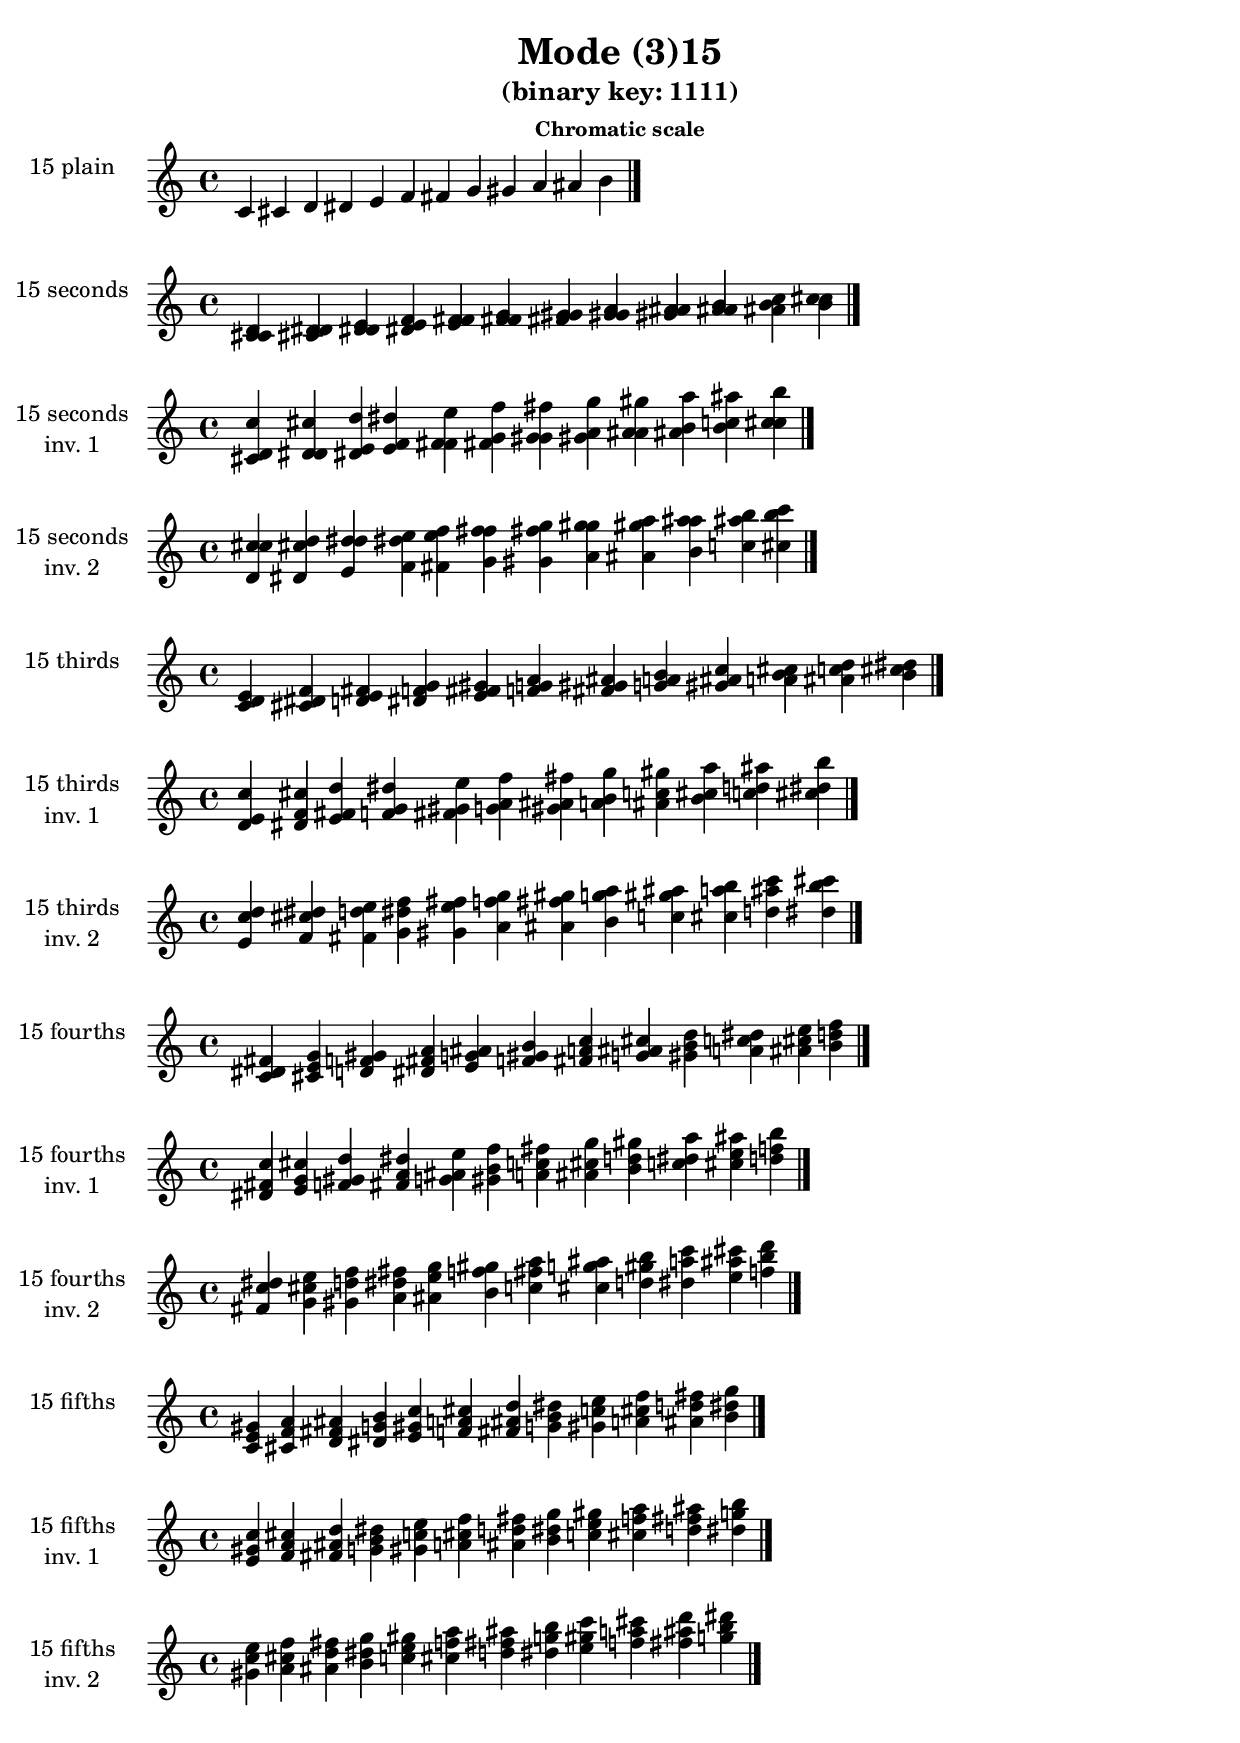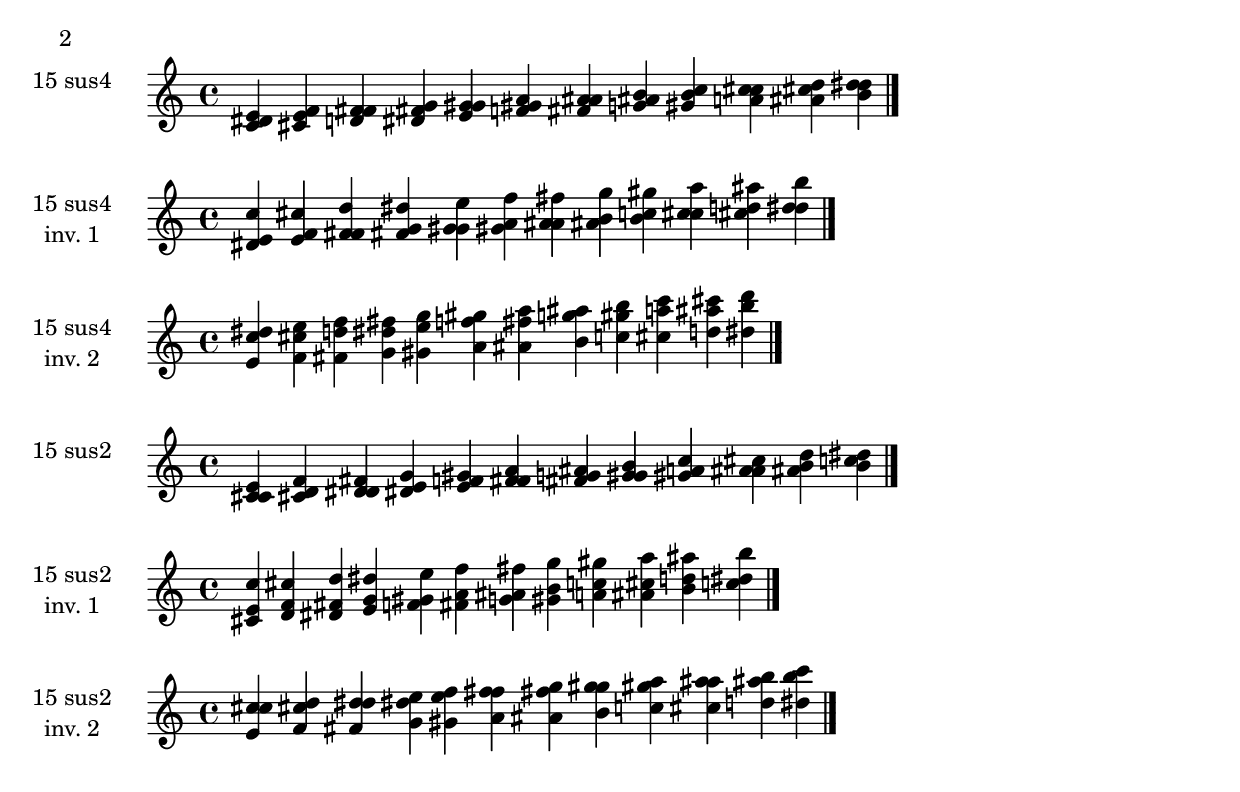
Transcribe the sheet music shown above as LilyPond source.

\version "2.19.0"

\header {
  title = "Mode (3)15"
  subtitle = "(binary key: 1111)"
  subsubtitle =  \markup { \left-align \column {
      "Chromatic scale"
    }
  }
 %% Remove default LilyPond tagline
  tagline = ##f
}

\paper {
  #(set-paper-size "a4")
}

global = {
  \key c \major
  \time 4/4
  \tempo 4=100
}

\book {
  \score {
    \new Staff \with {
      instrumentName =  \markup { \column {
         \hcenter-in #14 \line { 15 plain }
         \hcenter-in #14 \line {  } } }
      midiInstrument = "oboe"
    } { \accidentalStyle "default"
        \cadenzaOn c' cis' d' dis' e' f' fis' g' gis' a' ais' b'  \cadenzaOff \bar "|." }
    \layout { }
  }
  \score {
    \new Staff \with {
      instrumentName =  \markup { \column {
         \hcenter-in #14 \line { 15 seconds }
         \hcenter-in #14 \line {  } } }
      midiInstrument = "oboe"
    } { \accidentalStyle "default"
        \cadenzaOn <c' cis' d'> <cis' d' dis'> <d' dis' e'> <dis' e' f'> <e' f' fis'> <f' fis' g'> <fis' g' gis'> <g' gis' a'> <gis' a' ais'> <a' ais' b'> <ais' b' c''> <b' c'' cis''>  \cadenzaOff \bar "|." }
    \layout { }
  }
  \score {
    \new Staff \with {
      instrumentName =  \markup { \column {
         \hcenter-in #14 \line { 15 seconds }
         \hcenter-in #14 \line { inv. 1 } } }
      midiInstrument = "oboe"
    } { \accidentalStyle "default"
        \cadenzaOn <cis' d' c''> <d' dis' cis''> <dis' e' d''> <e' f' dis''> <f' fis' e''> <fis' g' f''> <g' gis' fis''> <gis' a' g''> <a' ais' gis''> <ais' b' a''> <b' c'' ais''> <c'' cis'' b''>  \cadenzaOff \bar "|." }
    \layout { }
  }
  \score {
    \new Staff \with {
      instrumentName =  \markup { \column {
         \hcenter-in #14 \line { 15 seconds }
         \hcenter-in #14 \line { inv. 2 } } }
      midiInstrument = "oboe"
    } { \accidentalStyle "default"
        \cadenzaOn <d' c'' cis''> <dis' cis'' d''> <e' d'' dis''> <f' dis'' e''> <fis' e'' f''> <g' f'' fis''> <gis' fis'' g''> <a' g'' gis''> <ais' gis'' a''> <b' a'' ais''> <c'' ais'' b''> <cis'' b'' c'''>  \cadenzaOff \bar "|." }
    \layout { }
  }
  \score {
    \new Staff \with {
      instrumentName =  \markup { \column {
         \hcenter-in #14 \line { 15 thirds }
         \hcenter-in #14 \line {  } } }
      midiInstrument = "oboe"
    } { \accidentalStyle "default"
        \cadenzaOn <c' d' e'> <cis' dis' f'> <d' e' fis'> <dis' f' g'> <e' fis' gis'> <f' g' a'> <fis' gis' ais'> <g' a' b'> <gis' ais' c''> <a' b' cis''> <ais' c'' d''> <b' cis'' dis''>  \cadenzaOff \bar "|." }
    \layout { }
  }
  \score {
    \new Staff \with {
      instrumentName =  \markup { \column {
         \hcenter-in #14 \line { 15 thirds }
         \hcenter-in #14 \line { inv. 1 } } }
      midiInstrument = "oboe"
    } { \accidentalStyle "default"
        \cadenzaOn <d' e' c''> <dis' f' cis''> <e' fis' d''> <f' g' dis''> <fis' gis' e''> <g' a' f''> <gis' ais' fis''> <a' b' g''> <ais' c'' gis''> <b' cis'' a''> <c'' d'' ais''> <cis'' dis'' b''>  \cadenzaOff \bar "|." }
    \layout { }
  }
  \score {
    \new Staff \with {
      instrumentName =  \markup { \column {
         \hcenter-in #14 \line { 15 thirds }
         \hcenter-in #14 \line { inv. 2 } } }
      midiInstrument = "oboe"
    } { \accidentalStyle "default"
        \cadenzaOn <e' c'' d''> <f' cis'' dis''> <fis' d'' e''> <g' dis'' f''> <gis' e'' fis''> <a' f'' g''> <ais' fis'' gis''> <b' g'' a''> <c'' gis'' ais''> <cis'' a'' b''> <d'' ais'' c'''> <dis'' b'' cis'''>  \cadenzaOff \bar "|." }
    \layout { }
  }
  \score {
    \new Staff \with {
      instrumentName =  \markup { \column {
         \hcenter-in #14 \line { 15 fourths }
         \hcenter-in #14 \line {  } } }
      midiInstrument = "oboe"
    } { \accidentalStyle "default"
        \cadenzaOn <c' dis' fis'> <cis' e' g'> <d' f' gis'> <dis' fis' a'> <e' g' ais'> <f' gis' b'> <fis' a' c''> <g' ais' cis''> <gis' b' d''> <a' c'' dis''> <ais' cis'' e''> <b' d'' f''>  \cadenzaOff \bar "|." }
    \layout { }
  }
  \score {
    \new Staff \with {
      instrumentName =  \markup { \column {
         \hcenter-in #14 \line { 15 fourths }
         \hcenter-in #14 \line { inv. 1 } } }
      midiInstrument = "oboe"
    } { \accidentalStyle "default"
        \cadenzaOn <dis' fis' c''> <e' g' cis''> <f' gis' d''> <fis' a' dis''> <g' ais' e''> <gis' b' f''> <a' c'' fis''> <ais' cis'' g''> <b' d'' gis''> <c'' dis'' a''> <cis'' e'' ais''> <d'' f'' b''>  \cadenzaOff \bar "|." }
    \layout { }
  }
  \score {
    \new Staff \with {
      instrumentName =  \markup { \column {
         \hcenter-in #14 \line { 15 fourths }
         \hcenter-in #14 \line { inv. 2 } } }
      midiInstrument = "oboe"
    } { \accidentalStyle "default"
        \cadenzaOn <fis' c'' dis''> <g' cis'' e''> <gis' d'' f''> <a' dis'' fis''> <ais' e'' g''> <b' f'' gis''> <c'' fis'' a''> <cis'' g'' ais''> <d'' gis'' b''> <dis'' a'' c'''> <e'' ais'' cis'''> <f'' b'' d'''>  \cadenzaOff \bar "|." }
    \layout { }
  }
  \score {
    \new Staff \with {
      instrumentName =  \markup { \column {
         \hcenter-in #14 \line { 15 fifths }
         \hcenter-in #14 \line {  } } }
      midiInstrument = "oboe"
    } { \accidentalStyle "default"
        \cadenzaOn <c' e' gis'> <cis' f' a'> <d' fis' ais'> <dis' g' b'> <e' gis' c''> <f' a' cis''> <fis' ais' d''> <g' b' dis''> <gis' c'' e''> <a' cis'' f''> <ais' d'' fis''> <b' dis'' g''>  \cadenzaOff \bar "|." }
    \layout { }
  }
  \score {
    \new Staff \with {
      instrumentName =  \markup { \column {
         \hcenter-in #14 \line { 15 fifths }
         \hcenter-in #14 \line { inv. 1 } } }
      midiInstrument = "oboe"
    } { \accidentalStyle "default"
        \cadenzaOn <e' gis' c''> <f' a' cis''> <fis' ais' d''> <g' b' dis''> <gis' c'' e''> <a' cis'' f''> <ais' d'' fis''> <b' dis'' g''> <c'' e'' gis''> <cis'' f'' a''> <d'' fis'' ais''> <dis'' g'' b''>  \cadenzaOff \bar "|." }
    \layout { }
  }
  \score {
    \new Staff \with {
      instrumentName =  \markup { \column {
         \hcenter-in #14 \line { 15 fifths }
         \hcenter-in #14 \line { inv. 2 } } }
      midiInstrument = "oboe"
    } { \accidentalStyle "default"
        \cadenzaOn <gis' c'' e''> <a' cis'' f''> <ais' d'' fis''> <b' dis'' g''> <c'' e'' gis''> <cis'' f'' a''> <d'' fis'' ais''> <dis'' g'' b''> <e'' gis'' c'''> <f'' a'' cis'''> <fis'' ais'' d'''> <g'' b'' dis'''>  \cadenzaOff \bar "|." }
    \layout { }
  }
  \score {
    \new Staff \with {
      instrumentName =  \markup { \column {
         \hcenter-in #14 \line { 15 sus4 }
         \hcenter-in #14 \line {  } } }
      midiInstrument = "oboe"
    } { \accidentalStyle "default"
        \cadenzaOn <c' dis' e'> <cis' e' f'> <d' f' fis'> <dis' fis' g'> <e' g' gis'> <f' gis' a'> <fis' a' ais'> <g' ais' b'> <gis' b' c''> <a' c'' cis''> <ais' cis'' d''> <b' d'' dis''>  \cadenzaOff \bar "|." }
    \layout { }
  }
  \score {
    \new Staff \with {
      instrumentName =  \markup { \column {
         \hcenter-in #14 \line { 15 sus4 }
         \hcenter-in #14 \line { inv. 1 } } }
      midiInstrument = "oboe"
    } { \accidentalStyle "default"
        \cadenzaOn <dis' e' c''> <e' f' cis''> <f' fis' d''> <fis' g' dis''> <g' gis' e''> <gis' a' f''> <a' ais' fis''> <ais' b' g''> <b' c'' gis''> <c'' cis'' a''> <cis'' d'' ais''> <d'' dis'' b''>  \cadenzaOff \bar "|." }
    \layout { }
  }
  \score {
    \new Staff \with {
      instrumentName =  \markup { \column {
         \hcenter-in #14 \line { 15 sus4 }
         \hcenter-in #14 \line { inv. 2 } } }
      midiInstrument = "oboe"
    } { \accidentalStyle "default"
        \cadenzaOn <e' c'' dis''> <f' cis'' e''> <fis' d'' f''> <g' dis'' fis''> <gis' e'' g''> <a' f'' gis''> <ais' fis'' a''> <b' g'' ais''> <c'' gis'' b''> <cis'' a'' c'''> <d'' ais'' cis'''> <dis'' b'' d'''>  \cadenzaOff \bar "|." }
    \layout { }
  }
  \score {
    \new Staff \with {
      instrumentName =  \markup { \column {
         \hcenter-in #14 \line { 15 sus2 }
         \hcenter-in #14 \line {  } } }
      midiInstrument = "oboe"
    } { \accidentalStyle "default"
        \cadenzaOn <c' cis' e'> <cis' d' f'> <d' dis' fis'> <dis' e' g'> <e' f' gis'> <f' fis' a'> <fis' g' ais'> <g' gis' b'> <gis' a' c''> <a' ais' cis''> <ais' b' d''> <b' c'' dis''>  \cadenzaOff \bar "|." }
    \layout { }
  }
  \score {
    \new Staff \with {
      instrumentName =  \markup { \column {
         \hcenter-in #14 \line { 15 sus2 }
         \hcenter-in #14 \line { inv. 1 } } }
      midiInstrument = "oboe"
    } { \accidentalStyle "default"
        \cadenzaOn <cis' e' c''> <d' f' cis''> <dis' fis' d''> <e' g' dis''> <f' gis' e''> <fis' a' f''> <g' ais' fis''> <gis' b' g''> <a' c'' gis''> <ais' cis'' a''> <b' d'' ais''> <c'' dis'' b''>  \cadenzaOff \bar "|." }
    \layout { }
  }
  \score {
    \new Staff \with {
      instrumentName =  \markup { \column {
         \hcenter-in #14 \line { 15 sus2 }
         \hcenter-in #14 \line { inv. 2 } } }
      midiInstrument = "oboe"
    } { \accidentalStyle "default"
        \cadenzaOn <e' c'' cis''> <f' cis'' d''> <fis' d'' dis''> <g' dis'' e''> <gis' e'' f''> <a' f'' fis''> <ais' fis'' g''> <b' g'' gis''> <c'' gis'' a''> <cis'' a'' ais''> <d'' ais'' b''> <dis'' b'' c'''>  \cadenzaOff \bar "|." }
    \layout { }
  }
}

\book {
  \bookOutputSuffix "plain_"
  \score {
    \new Staff \with {
      instrumentName =  \markup { \column {
         \hcenter-in #14 \line { 15 plain }
         \hcenter-in #14 \line {  } } }
      midiInstrument = "oboe"
    } { \accidentalStyle "default"
        \cadenzaOn c' cis' d' dis' e' f' fis' g' gis' a' ais' b'  \cadenzaOff \bar "|." }
    \midi { }
  }
}
\book {
  \bookOutputSuffix "seconds_"
  \score {
    \new Staff \with {
      instrumentName =  \markup { \column {
         \hcenter-in #14 \line { 15 seconds }
         \hcenter-in #14 \line {  } } }
      midiInstrument = "oboe"
    } { \accidentalStyle "default"
        \cadenzaOn <c' cis' d'> <cis' d' dis'> <d' dis' e'> <dis' e' f'> <e' f' fis'> <f' fis' g'> <fis' g' gis'> <g' gis' a'> <gis' a' ais'> <a' ais' b'> <ais' b' c''> <b' c'' cis''>  \cadenzaOff \bar "|." }
    \midi { }
  }
}
\book {
  \bookOutputSuffix "seconds_inv. 1"
  \score {
    \new Staff \with {
      instrumentName =  \markup { \column {
         \hcenter-in #14 \line { 15 seconds }
         \hcenter-in #14 \line { inv. 1 } } }
      midiInstrument = "oboe"
    } { \accidentalStyle "default"
        \cadenzaOn <cis' d' c''> <d' dis' cis''> <dis' e' d''> <e' f' dis''> <f' fis' e''> <fis' g' f''> <g' gis' fis''> <gis' a' g''> <a' ais' gis''> <ais' b' a''> <b' c'' ais''> <c'' cis'' b''>  \cadenzaOff \bar "|." }
    \midi { }
  }
}
\book {
  \bookOutputSuffix "seconds_inv. 2"
  \score {
    \new Staff \with {
      instrumentName =  \markup { \column {
         \hcenter-in #14 \line { 15 seconds }
         \hcenter-in #14 \line { inv. 2 } } }
      midiInstrument = "oboe"
    } { \accidentalStyle "default"
        \cadenzaOn <d' c'' cis''> <dis' cis'' d''> <e' d'' dis''> <f' dis'' e''> <fis' e'' f''> <g' f'' fis''> <gis' fis'' g''> <a' g'' gis''> <ais' gis'' a''> <b' a'' ais''> <c'' ais'' b''> <cis'' b'' c'''>  \cadenzaOff \bar "|." }
    \midi { }
  }
}
\book {
  \bookOutputSuffix "thirds_"
  \score {
    \new Staff \with {
      instrumentName =  \markup { \column {
         \hcenter-in #14 \line { 15 thirds }
         \hcenter-in #14 \line {  } } }
      midiInstrument = "oboe"
    } { \accidentalStyle "default"
        \cadenzaOn <c' d' e'> <cis' dis' f'> <d' e' fis'> <dis' f' g'> <e' fis' gis'> <f' g' a'> <fis' gis' ais'> <g' a' b'> <gis' ais' c''> <a' b' cis''> <ais' c'' d''> <b' cis'' dis''>  \cadenzaOff \bar "|." }
    \midi { }
  }
}
\book {
  \bookOutputSuffix "thirds_inv. 1"
  \score {
    \new Staff \with {
      instrumentName =  \markup { \column {
         \hcenter-in #14 \line { 15 thirds }
         \hcenter-in #14 \line { inv. 1 } } }
      midiInstrument = "oboe"
    } { \accidentalStyle "default"
        \cadenzaOn <d' e' c''> <dis' f' cis''> <e' fis' d''> <f' g' dis''> <fis' gis' e''> <g' a' f''> <gis' ais' fis''> <a' b' g''> <ais' c'' gis''> <b' cis'' a''> <c'' d'' ais''> <cis'' dis'' b''>  \cadenzaOff \bar "|." }
    \midi { }
  }
}
\book {
  \bookOutputSuffix "thirds_inv. 2"
  \score {
    \new Staff \with {
      instrumentName =  \markup { \column {
         \hcenter-in #14 \line { 15 thirds }
         \hcenter-in #14 \line { inv. 2 } } }
      midiInstrument = "oboe"
    } { \accidentalStyle "default"
        \cadenzaOn <e' c'' d''> <f' cis'' dis''> <fis' d'' e''> <g' dis'' f''> <gis' e'' fis''> <a' f'' g''> <ais' fis'' gis''> <b' g'' a''> <c'' gis'' ais''> <cis'' a'' b''> <d'' ais'' c'''> <dis'' b'' cis'''>  \cadenzaOff \bar "|." }
    \midi { }
  }
}
\book {
  \bookOutputSuffix "fourths_"
  \score {
    \new Staff \with {
      instrumentName =  \markup { \column {
         \hcenter-in #14 \line { 15 fourths }
         \hcenter-in #14 \line {  } } }
      midiInstrument = "oboe"
    } { \accidentalStyle "default"
        \cadenzaOn <c' dis' fis'> <cis' e' g'> <d' f' gis'> <dis' fis' a'> <e' g' ais'> <f' gis' b'> <fis' a' c''> <g' ais' cis''> <gis' b' d''> <a' c'' dis''> <ais' cis'' e''> <b' d'' f''>  \cadenzaOff \bar "|." }
    \midi { }
  }
}
\book {
  \bookOutputSuffix "fourths_inv. 1"
  \score {
    \new Staff \with {
      instrumentName =  \markup { \column {
         \hcenter-in #14 \line { 15 fourths }
         \hcenter-in #14 \line { inv. 1 } } }
      midiInstrument = "oboe"
    } { \accidentalStyle "default"
        \cadenzaOn <dis' fis' c''> <e' g' cis''> <f' gis' d''> <fis' a' dis''> <g' ais' e''> <gis' b' f''> <a' c'' fis''> <ais' cis'' g''> <b' d'' gis''> <c'' dis'' a''> <cis'' e'' ais''> <d'' f'' b''>  \cadenzaOff \bar "|." }
    \midi { }
  }
}
\book {
  \bookOutputSuffix "fourths_inv. 2"
  \score {
    \new Staff \with {
      instrumentName =  \markup { \column {
         \hcenter-in #14 \line { 15 fourths }
         \hcenter-in #14 \line { inv. 2 } } }
      midiInstrument = "oboe"
    } { \accidentalStyle "default"
        \cadenzaOn <fis' c'' dis''> <g' cis'' e''> <gis' d'' f''> <a' dis'' fis''> <ais' e'' g''> <b' f'' gis''> <c'' fis'' a''> <cis'' g'' ais''> <d'' gis'' b''> <dis'' a'' c'''> <e'' ais'' cis'''> <f'' b'' d'''>  \cadenzaOff \bar "|." }
    \midi { }
  }
}
\book {
  \bookOutputSuffix "fifths_"
  \score {
    \new Staff \with {
      instrumentName =  \markup { \column {
         \hcenter-in #14 \line { 15 fifths }
         \hcenter-in #14 \line {  } } }
      midiInstrument = "oboe"
    } { \accidentalStyle "default"
        \cadenzaOn <c' e' gis'> <cis' f' a'> <d' fis' ais'> <dis' g' b'> <e' gis' c''> <f' a' cis''> <fis' ais' d''> <g' b' dis''> <gis' c'' e''> <a' cis'' f''> <ais' d'' fis''> <b' dis'' g''>  \cadenzaOff \bar "|." }
    \midi { }
  }
}
\book {
  \bookOutputSuffix "fifths_inv. 1"
  \score {
    \new Staff \with {
      instrumentName =  \markup { \column {
         \hcenter-in #14 \line { 15 fifths }
         \hcenter-in #14 \line { inv. 1 } } }
      midiInstrument = "oboe"
    } { \accidentalStyle "default"
        \cadenzaOn <e' gis' c''> <f' a' cis''> <fis' ais' d''> <g' b' dis''> <gis' c'' e''> <a' cis'' f''> <ais' d'' fis''> <b' dis'' g''> <c'' e'' gis''> <cis'' f'' a''> <d'' fis'' ais''> <dis'' g'' b''>  \cadenzaOff \bar "|." }
    \midi { }
  }
}
\book {
  \bookOutputSuffix "fifths_inv. 2"
  \score {
    \new Staff \with {
      instrumentName =  \markup { \column {
         \hcenter-in #14 \line { 15 fifths }
         \hcenter-in #14 \line { inv. 2 } } }
      midiInstrument = "oboe"
    } { \accidentalStyle "default"
        \cadenzaOn <gis' c'' e''> <a' cis'' f''> <ais' d'' fis''> <b' dis'' g''> <c'' e'' gis''> <cis'' f'' a''> <d'' fis'' ais''> <dis'' g'' b''> <e'' gis'' c'''> <f'' a'' cis'''> <fis'' ais'' d'''> <g'' b'' dis'''>  \cadenzaOff \bar "|." }
    \midi { }
  }
}
\book {
  \bookOutputSuffix "sus4_"
  \score {
    \new Staff \with {
      instrumentName =  \markup { \column {
         \hcenter-in #14 \line { 15 sus4 }
         \hcenter-in #14 \line {  } } }
      midiInstrument = "oboe"
    } { \accidentalStyle "default"
        \cadenzaOn <c' dis' e'> <cis' e' f'> <d' f' fis'> <dis' fis' g'> <e' g' gis'> <f' gis' a'> <fis' a' ais'> <g' ais' b'> <gis' b' c''> <a' c'' cis''> <ais' cis'' d''> <b' d'' dis''>  \cadenzaOff \bar "|." }
    \midi { }
  }
}
\book {
  \bookOutputSuffix "sus4_inv. 1"
  \score {
    \new Staff \with {
      instrumentName =  \markup { \column {
         \hcenter-in #14 \line { 15 sus4 }
         \hcenter-in #14 \line { inv. 1 } } }
      midiInstrument = "oboe"
    } { \accidentalStyle "default"
        \cadenzaOn <dis' e' c''> <e' f' cis''> <f' fis' d''> <fis' g' dis''> <g' gis' e''> <gis' a' f''> <a' ais' fis''> <ais' b' g''> <b' c'' gis''> <c'' cis'' a''> <cis'' d'' ais''> <d'' dis'' b''>  \cadenzaOff \bar "|." }
    \midi { }
  }
}
\book {
  \bookOutputSuffix "sus4_inv. 2"
  \score {
    \new Staff \with {
      instrumentName =  \markup { \column {
         \hcenter-in #14 \line { 15 sus4 }
         \hcenter-in #14 \line { inv. 2 } } }
      midiInstrument = "oboe"
    } { \accidentalStyle "default"
        \cadenzaOn <e' c'' dis''> <f' cis'' e''> <fis' d'' f''> <g' dis'' fis''> <gis' e'' g''> <a' f'' gis''> <ais' fis'' a''> <b' g'' ais''> <c'' gis'' b''> <cis'' a'' c'''> <d'' ais'' cis'''> <dis'' b'' d'''>  \cadenzaOff \bar "|." }
    \midi { }
  }
}
\book {
  \bookOutputSuffix "sus2_"
  \score {
    \new Staff \with {
      instrumentName =  \markup { \column {
         \hcenter-in #14 \line { 15 sus2 }
         \hcenter-in #14 \line {  } } }
      midiInstrument = "oboe"
    } { \accidentalStyle "default"
        \cadenzaOn <c' cis' e'> <cis' d' f'> <d' dis' fis'> <dis' e' g'> <e' f' gis'> <f' fis' a'> <fis' g' ais'> <g' gis' b'> <gis' a' c''> <a' ais' cis''> <ais' b' d''> <b' c'' dis''>  \cadenzaOff \bar "|." }
    \midi { }
  }
}
\book {
  \bookOutputSuffix "sus2_inv. 1"
  \score {
    \new Staff \with {
      instrumentName =  \markup { \column {
         \hcenter-in #14 \line { 15 sus2 }
         \hcenter-in #14 \line { inv. 1 } } }
      midiInstrument = "oboe"
    } { \accidentalStyle "default"
        \cadenzaOn <cis' e' c''> <d' f' cis''> <dis' fis' d''> <e' g' dis''> <f' gis' e''> <fis' a' f''> <g' ais' fis''> <gis' b' g''> <a' c'' gis''> <ais' cis'' a''> <b' d'' ais''> <c'' dis'' b''>  \cadenzaOff \bar "|." }
    \midi { }
  }
}
\book {
  \bookOutputSuffix "sus2_inv. 2"
  \score {
    \new Staff \with {
      instrumentName =  \markup { \column {
         \hcenter-in #14 \line { 15 sus2 }
         \hcenter-in #14 \line { inv. 2 } } }
      midiInstrument = "oboe"
    } { \accidentalStyle "default"
        \cadenzaOn <e' c'' cis''> <f' cis'' d''> <fis' d'' dis''> <g' dis'' e''> <gis' e'' f''> <a' f'' fis''> <ais' fis'' g''> <b' g'' gis''> <c'' gis'' a''> <cis'' a'' ais''> <d'' ais'' b''> <dis'' b'' c'''>  \cadenzaOff \bar "|." }
    \midi { }
  }
}
